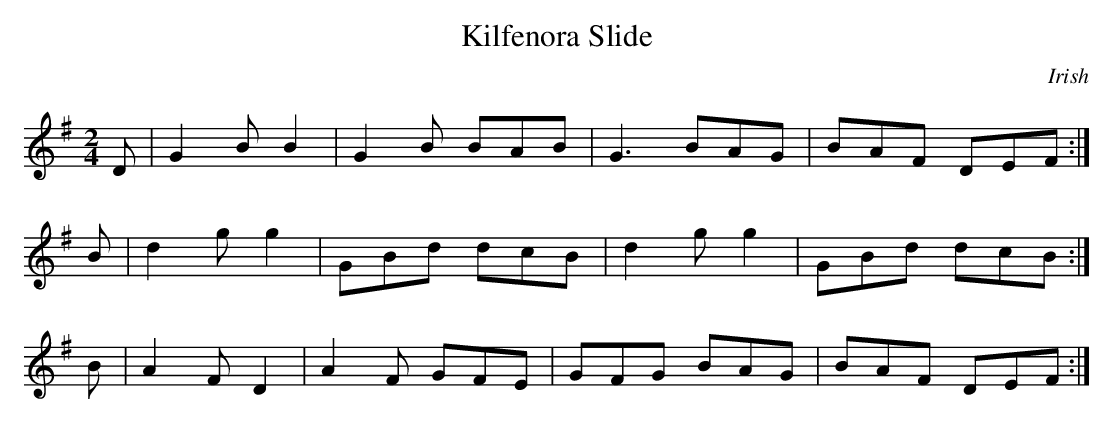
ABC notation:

X:1
T:Kilfenora Slide
M:2/4
K:G
D | G2 B B2 | G2 B BAB | G3 BAG | BAF DEF :|
B | d2 g g2 | GBd dcB | d2 g g2 | GBd dcB :|
B | A2 F D2 | A2 F GFE | GFG BAG | BAF DEF :|

These tunes were popularised by the Kilfenora Céilí Band of the 1950s
and have a unique rhythm somewhere between that of a slide and a
single jig. The tradition of Kilfenora and North Clare is renowned for
its variety and European marches, waltzes and pieces such as this
would not have been uncommon in the repertoire of musicians from those
times.
